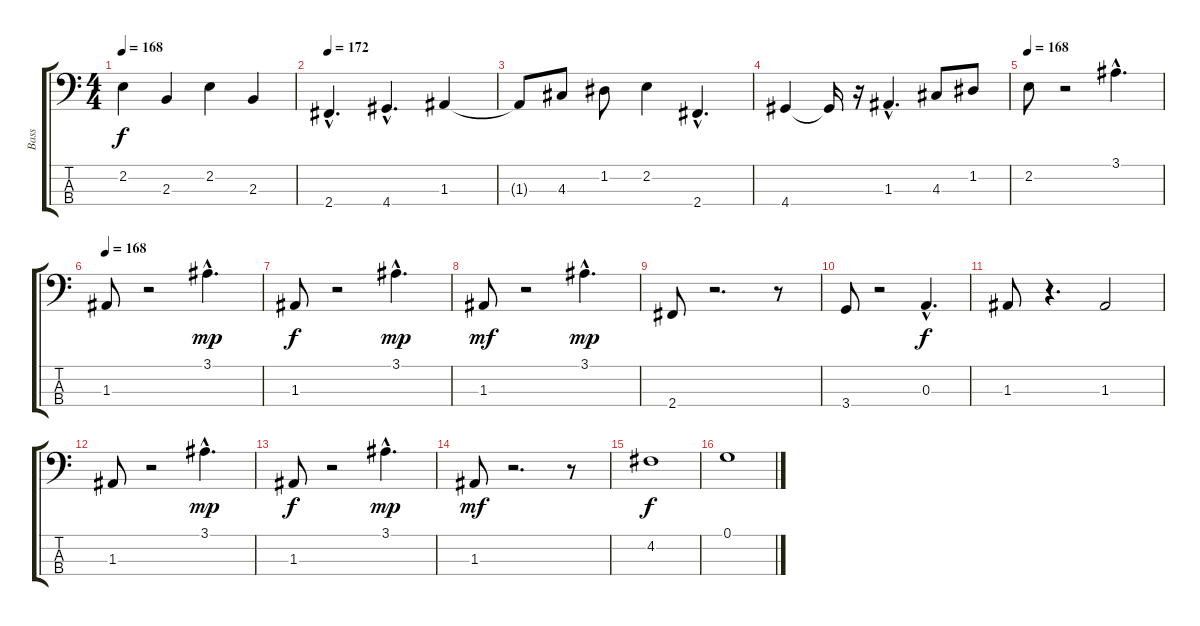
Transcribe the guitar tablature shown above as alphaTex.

\track ("Bass" "Bass") {instrument fretlessbass}
\staff {score tabs}
\tuning (G2 D2 A1 E1) {hide}
\ts (4 4)
\tempo 168
\clef f4
\ks c
2.2.4{dy f} 2.3.4 2.2.4 2.3.4 |
\tempo 172
2.4{hac}.4{d} 4.4{hac}.4{d} 1.3.4 |
1.3{t}.8 4.3.8 1.2.8 2.2.4 2.4{hac}.4{d} |
4.4.4 4.4{t}.16 r.16 1.3{hac}.4{d} 4.3.8 1.2.8 |
\tempo 168
2.2.8 r.2 3.1{hac}.4{d} |
\tempo 168
1.3.8 r.2 3.1{hac}.4{d dy mp} |
1.3.8{dy f} r.2 3.1{hac}.4{d dy mp} |
1.3.8{dy mf} r.2 3.1{hac}.4{d dy mp} |
2.4.8 r.2{d} r.8 |
3.4.8 r.2 0.3{hac}.4{d dy f} |
1.3.8 r.4{d} 1.3.2 |
1.3.8 r.2 3.1{hac}.4{d dy mp} |
1.3.8{dy f} r.2 3.1{hac}.4{d dy mp} |
1.3.8{dy mf} r.2{d} r.8 |
4.2.1{dy f} |
0.1.1
